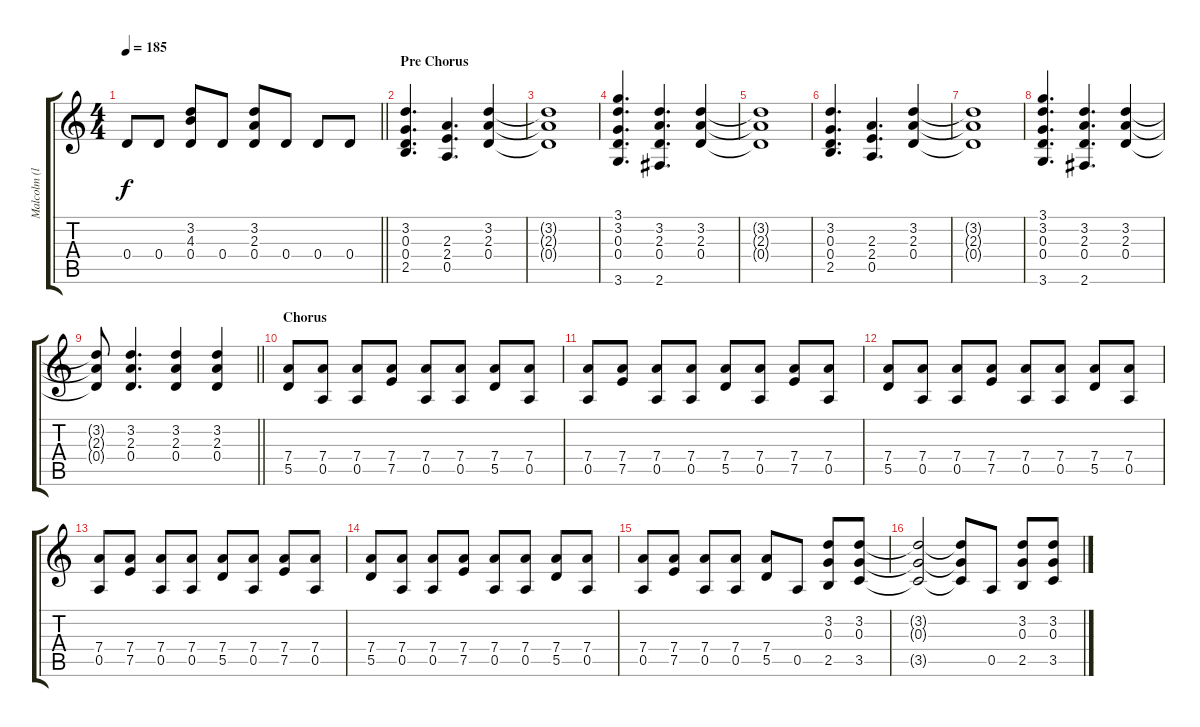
\track ("Malcolm (live)" "Malcolm (l") {instrument overdrivenguitar}
\staff {score tabs}
\tuning (E4 B3 G3 D3 A2 E2) {hide}
\ts (4 4)
\tempo 185
\clef g2
\barLineRight lightlight
\ks c
0.4.8{dy f} 0.4.8 (3.2 4.3 0.4).8 0.4.8 (3.2 2.3 0.4).8 0.4.8 0.4.8 0.4.8 |
\section ("" "Pre Chorus")
(3.2 0.3 0.4 2.5).4{d} (2.3 2.4 0.5).4{d} (3.2 2.3 0.4).4 |
(3.2{t} 2.3{t} 0.4{t}).1 |
(3.1 3.2 0.3 0.4 3.6).4{d} (3.2 2.3 0.4 2.6).4{d} (3.2 2.3 0.4).4 |
(3.2{t} 2.3{t} 0.4{t}).1 |
(3.2 0.3 0.4 2.5).4{d} (2.3 2.4 0.5).4{d} (3.2 2.3 0.4).4 |
(3.2{t} 2.3{t} 0.4{t}).1 |
(3.1 3.2 0.3 0.4 3.6).4{d} (3.2 2.3 0.4 2.6).4{d} (3.2 2.3 0.4).4 |
\barLineRight lightlight
(3.2{t} 2.3{t} 0.4{t}).8 (3.2 2.3 0.4).4{d} (3.2 2.3 0.4).4 (3.2 2.3 0.4).4 |
\section ("" "Chorus")
(7.4 5.5).8 (7.4 0.5).8 (7.4 0.5).8 (7.4 7.5).8 (7.4 0.5).8 (7.4 0.5).8 (7.4 5.5).8 (7.4 0.5).8 |
(7.4 0.5).8 (7.4 7.5).8 (7.4 0.5).8 (7.4 0.5).8 (7.4 5.5).8 (7.4 0.5).8 (7.4 7.5).8 (7.4 0.5).8 |
(7.4 5.5).8 (7.4 0.5).8 (7.4 0.5).8 (7.4 7.5).8 (7.4 0.5).8 (7.4 0.5).8 (7.4 5.5).8 (7.4 0.5).8 |
(7.4 0.5).8 (7.4 7.5).8 (7.4 0.5).8 (7.4 0.5).8 (7.4 5.5).8 (7.4 0.5).8 (7.4 7.5).8 (7.4 0.5).8 |
(7.4 5.5).8 (7.4 0.5).8 (7.4 0.5).8 (7.4 7.5).8 (7.4 0.5).8 (7.4 0.5).8 (7.4 5.5).8 (7.4 0.5).8 |
(7.4 0.5).8 (7.4 7.5).8 (7.4 0.5).8 (7.4 0.5).8 (7.4 5.5).8 0.5.8 (3.2 0.3 2.5).8 (3.2 0.3 3.5).8 |
(3.2{t} 0.3{t} 3.5{t}).2 (3.2{t} 0.3{t} 3.5{t}).8 0.5.8 (3.2 0.3 2.5).8 (3.2 0.3 3.5).8
